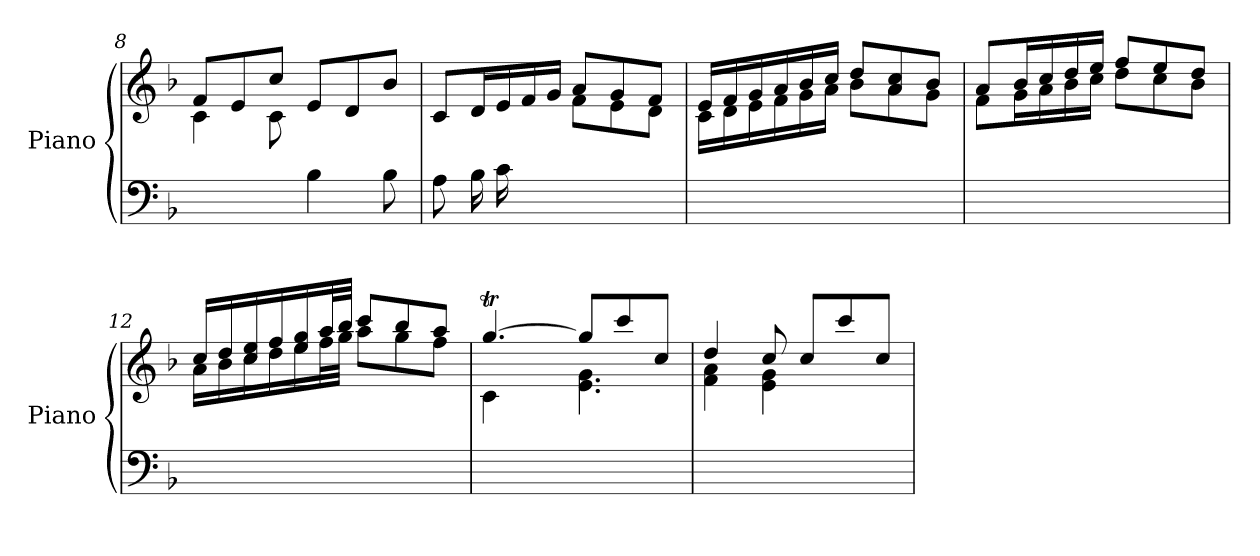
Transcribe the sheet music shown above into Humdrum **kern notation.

**kern	**kern
*part1	*part1
*staff2	*staff1
*I"Piano	*
*I'Piano	*
*clefF4	*clefG2
*k[b-]	*k[b-]
=8	=8
*	*^
4.ryy	8f/L	4c\
.	8e/	.
.	8cc/J	8c\
4B-\	8e/L	4.ryy
.	8d/	.
8B-\	8b-/J	.
=9	=9	=9
8A\L	8c/L	4ryy
16B-\L	16d/L	.
16c\	16e/	.
2ryy	16f/	16d\
.	16g/JJ	16e\JJ
.	8a/L	8f\L
.	8g/	8e\
.	8f/J	8d\J
=10	=10	=10
2.ryy	16e/LL	16c\LL
.	16f/	16d\
.	16g/	16e\
.	16a/	16f\
.	16b-/	16g\
.	16cc/JJ	16a\JJ
.	8dd/L	8b-\L
.	8a/ 8cc/	8a\
.	8b-/J	8g\J
!!LO:LB:g=z	!!
=11	=11	=11
2.ryy	8a/L	8f\L
.	16b-/L	16g\L
.	16cc/	16a\
.	16dd/	16b-\
.	16ee/JJ	16cc\JJ
.	8ff/L	8dd\L
.	8ee/	8cc\
.	8dd/J	8b-\J
=12	=12	=12
2.ryy	16cc/LL	16a\LL
.	16dd/	16b-\
.	16cc/ 16ee/	16cc\
.	16ff/	16dd\
.	16ee/ 16gg/	16ee\
.	32aa/L	32ff\L
.	32bb-/JJJ	32gg\JJJ
.	8ccc/L	8aa\L
.	8bb-/	8gg\
.	8aa/J	8ff\J
=13	=13	=13
*	*	*^
2.ryy	[>4.ggT/	4c\	4.ryy
.	.	2ryy	.
.	8gg/L]	.	4.e\ 4.g\
.	8ccc/	.	.
.	8cc/J	.	.
*	*	*v	*v
=14	=14	=14
2.ryy	4dd/	4f\ 4a\
.	8cc/	4e\ 4g\
.	8cc/L	.
.	8ccc/	4ryy
.	8cc/J	.
*	*v	*v
=	=
*-	*-
